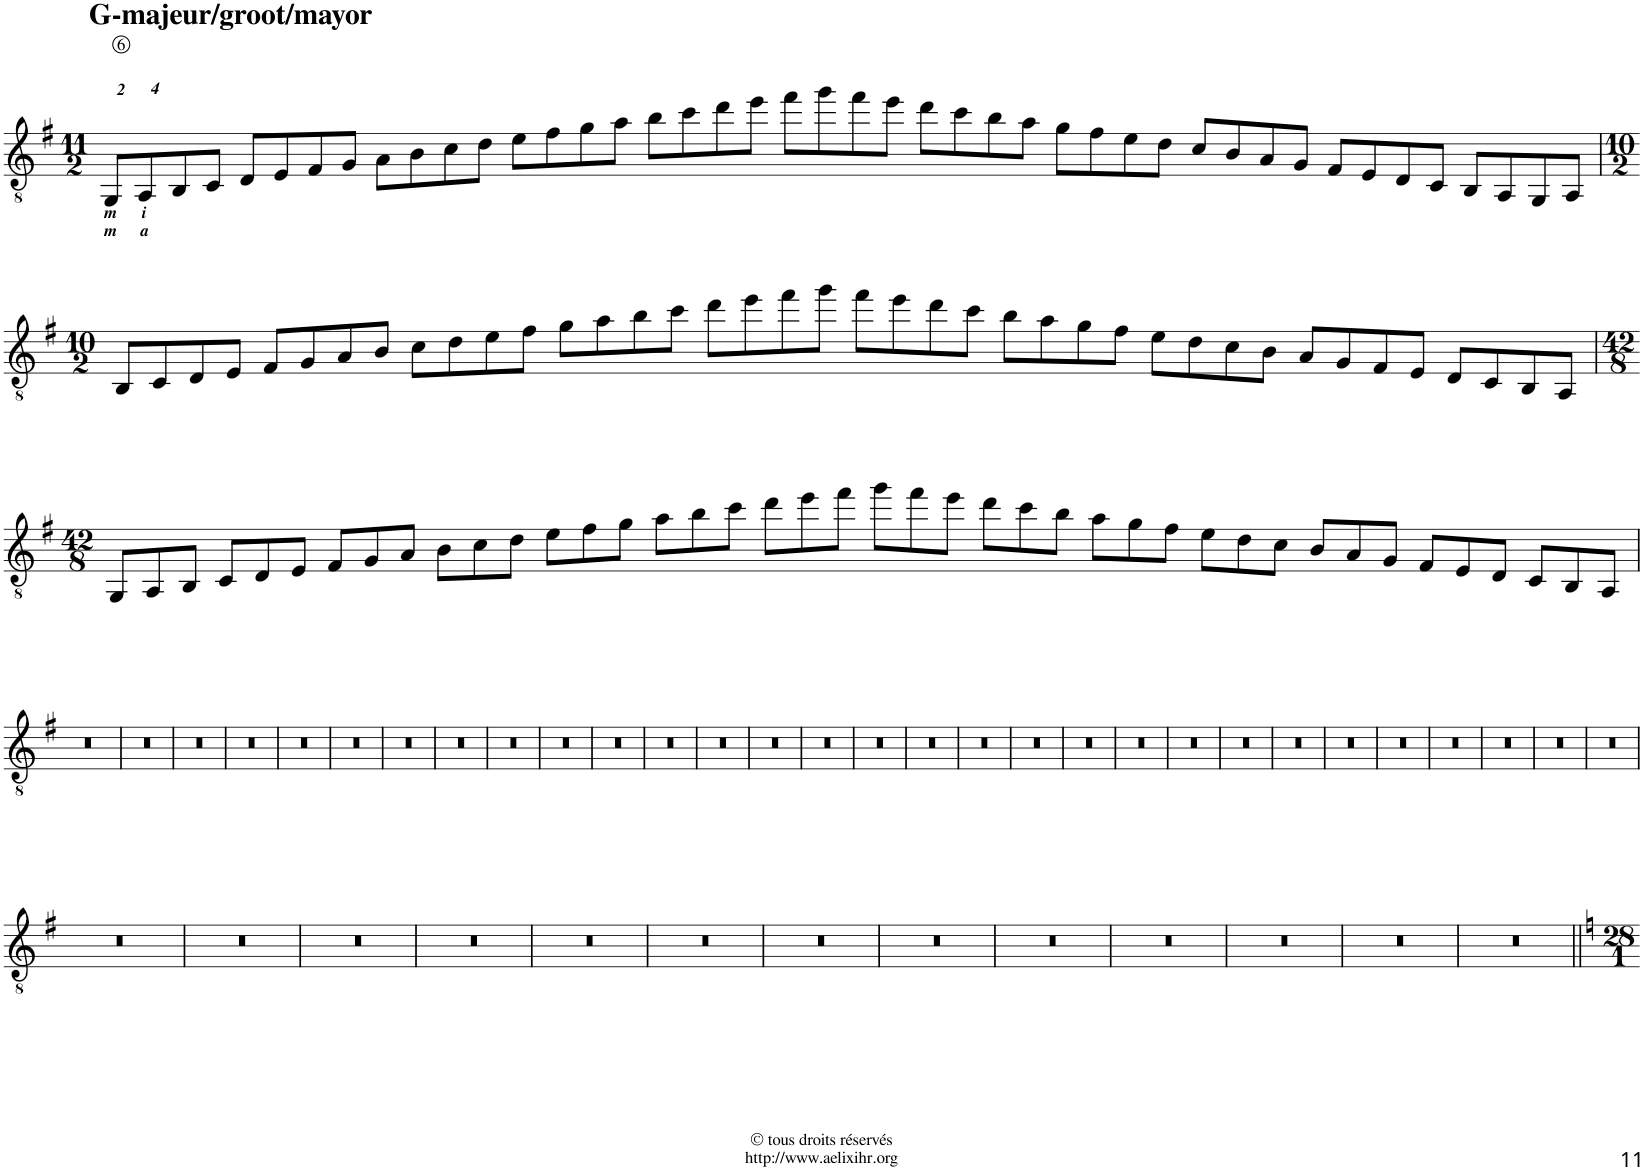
**kern
*part1
*staff1
*I"gt
!!LO:PB:g=z
*clefGv2
*k[f#]
*M11/2
=21
!LO:TX:a:B:t=G-majeur/groot/mayor
8GG/L
8AA/
8BB/
8C/J
8D/L
8E/
8F#/
8G/J
8A\L
8B\
8c\
8d\J
8e\L
8f#\
8g\
8a\J
8b\L
8cc\
8dd\
8ee\J
8ff#\L
8gg\
8ff#\
8ee\J
8dd\L
8cc\
8b\
8a\J
8g\L
8f#\
8e\
8d\J
8c/L
8B/
8A/
8G/J
8F#/L
8E/
8D/
8C/J
8BB/L
8AA/
8GG/
8AA/J
!!LO:LB:g=z
=22
*M10/2
8BB/L
8C/
8D/
8E/J
8F#/L
8G/
8A/
8B/J
8c\L
8d\
8e\
8f#\J
8g\L
8a\
8b\
8cc\J
8dd\L
8ee\
8ff#\
8gg\J
8ff#\L
8ee\
8dd\
8cc\J
8b\L
8a\
8g\
8f#\J
8e\L
8d\
8c\
8B\J
8A/L
8G/
8F#/
8E/J
8D/L
8C/
8BB/
8AA/J
!!LO:LB:g=z
=23
*M42/8
8GG/L
8AA/
8BB/J
8C/L
8D/
8E/J
8F#/L
8G/
8A/J
8B\L
8c\
8d\J
8e\L
8f#\
8g\J
8a\L
8b\
8cc\J
8dd\L
8ee\
8ff#\J
8gg\L
8ff#\
8ee\J
8dd\L
8cc\
8b\J
8a\L
8g\
8f#\J
8e\L
8d\
8c\J
8B/L
8A/
8G/J
8F#/L
8E/
8D/J
8C/L
8BB/
8AA/J
!!LO:LB:g=z
=24
4%21r
=25
4%21r
=26
4%21r
=27
4%21r
=28
4%21r
=29
4%21r
=30
4%21r
=31
4%21r
=32
4%21r
=33
4%21r
=34
4%21r
=35
4%21r
=36
4%21r
=37
4%21r
=38
4%21r
=39
4%21r
=40
4%21r
=41
4%21r
=42
4%21r
=43
4%21r
=44
4%21r
=45
4%21r
=46
4%21r
=47
4%21r
=48
4%21r
=49
4%21r
=50
4%21r
=51
4%21r
=52
4%21r
=53
4%21r
!!LO:LB:g=z
=54
4%21r
=55
4%21r
=56
4%21r
=57
4%21r
=58
4%21r
=59
4%21r
=60
4%21r
=61
4%21r
=62
4%21r
=63
4%21r
=64
4%21r
=65
4%21r
=66
4%21r
=||
*-
